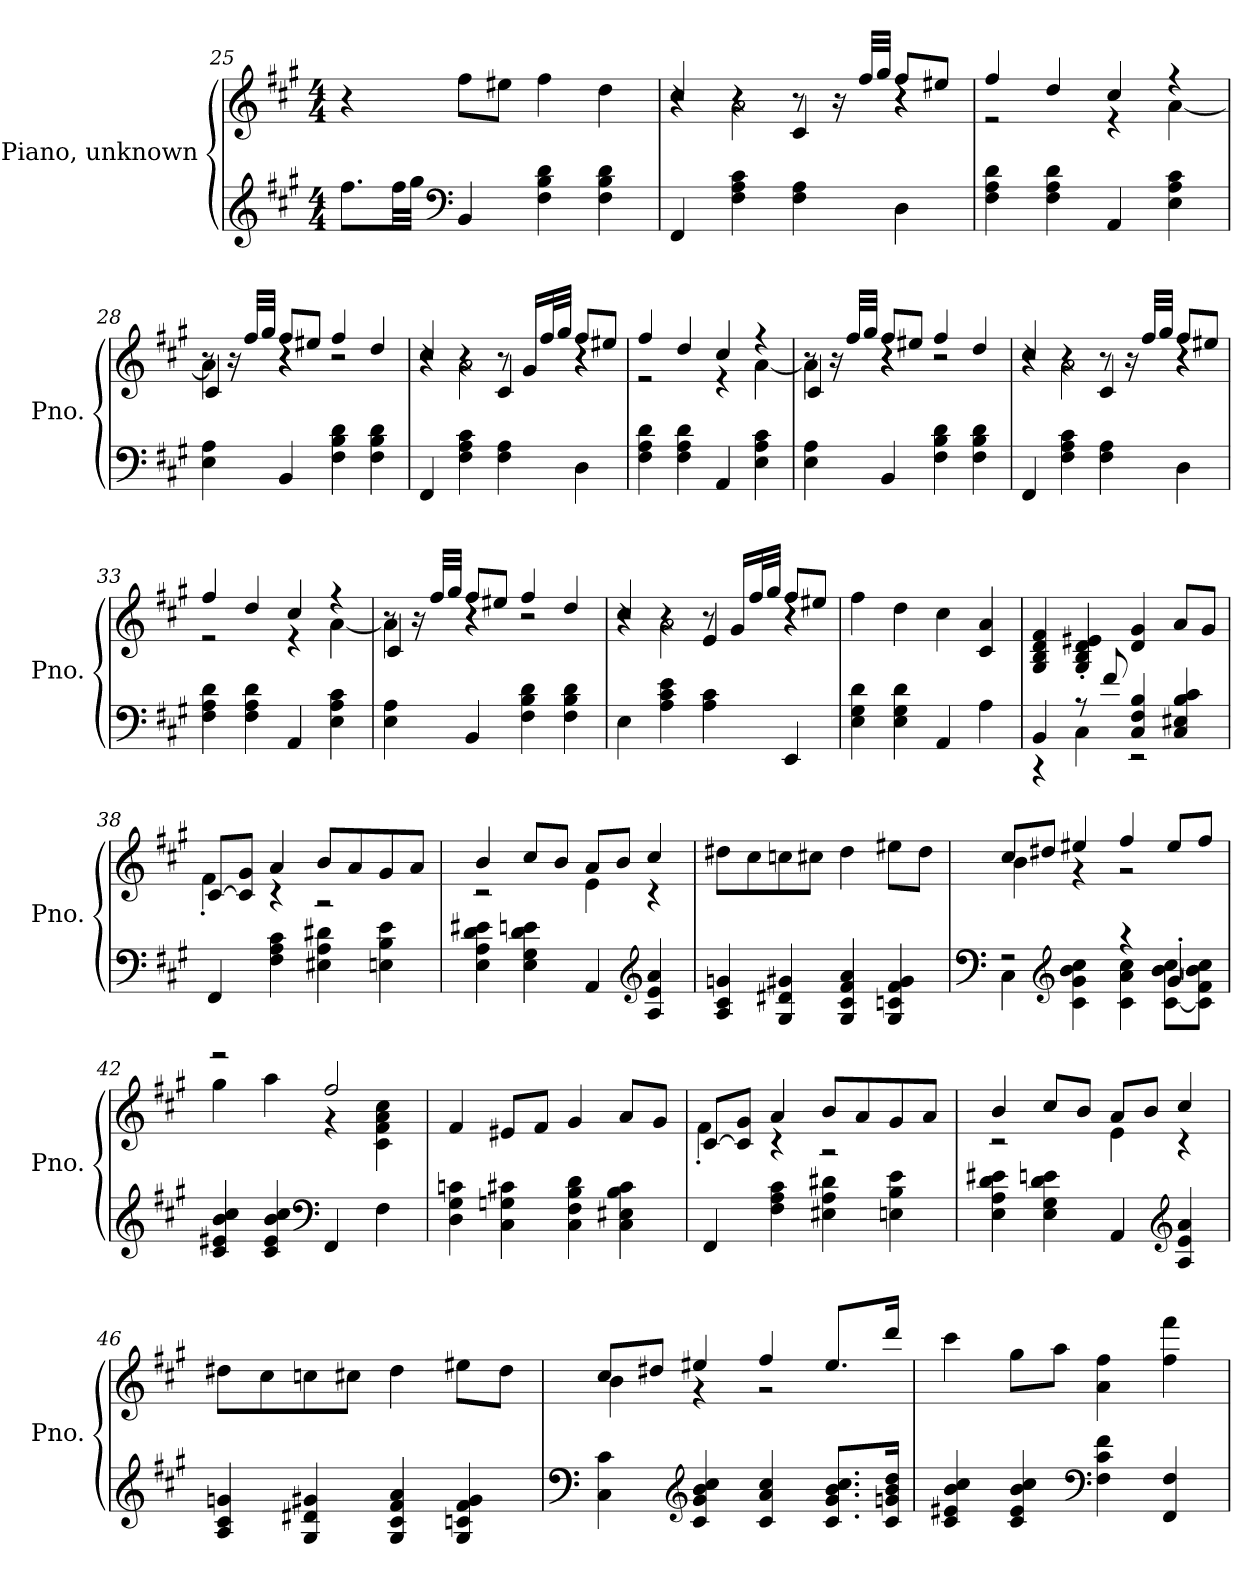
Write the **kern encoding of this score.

**kern	**kern
*part1	*part1
*staff2	*staff1
*I"Piano, unknown	*
*I'Pno.	*
!!LO:PB:g=z
*clefG2	*clefG2
*k[f#c#g#]	*k[f#c#g#]
*M4/4	*M4/4
=25	=25
8.ff#\L	4r
32ff#\LL	.
32gg#\JJJ	.
*clefF4	*
4BB/	8ff#\L
.	8ee#X\J
4F#\ 4B\ 4d\	4ff#\
4F#\ 4B\ 4d\	4dd\
=26	=26
*	*^
*	*	*^
4FF#/	4cc#/	4r	2r
4F#\ 4A\ 4c#\	4r	2a\	.
4F#\ 4A\	8r	.	4c#/
.	16r	.	.
.	32ff#/LLL	.	.
.	32gg#/JJJ	.	.
4D\	8ff#/L	4r	4r
.	8ee#X/J	.	.
*	*	*v	*v
=27	=27	=27
4F#\ 4A\ 4d\	4ff#/	2r
4F#\ 4A\ 4d\	4dd/	.
4AA/	4cc#/	4r
4E\ 4A\ 4c#\	4r	[4a\
=28	=28	=28
*	*	*^
4E\ 4A\	8r	4a\]	4c#/
.	16r	.	.
.	32ff#/LLL	.	.
.	32gg#/JJJ	.	.
4BB/	8ff#/L	4r	4r
.	8ee#X/J	.	.
4F#\ 4B\ 4d\	4ff#/	2r	2r
4F#\ 4B\ 4d\	4dd/	.	.
!!LO:LB:g=z	!!	!!
=29	=29	=29	=29
4FF#/	4cc#/	4r	2r
4F#\ 4A\ 4c#\	4r	2a\	.
4F#\ 4A\	8r	.	4c#/
.	16g#/LL	.	.
.	32ff#/L	.	.
.	32gg#/JJJ	.	.
4D\	8ff#/L	4r	4r
.	8ee#X/J	.	.
*	*	*v	*v
=30	=30	=30
4F#\ 4A\ 4d\	4ff#/	2r
4F#\ 4A\ 4d\	4dd/	.
4AA/	4cc#/	4r
4E\ 4A\ 4c#\	4r	[4a\
=31	=31	=31
*	*	*^
4E\ 4A\	8r	4a\]	4c#/
.	16r	.	.
.	32ff#/LLL	.	.
.	32gg#/JJJ	.	.
4BB/	8ff#/L	4r	4r
.	8ee#X/J	.	.
4F#\ 4B\ 4d\	4ff#/	2r	2r
4F#\ 4B\ 4d\	4dd/	.	.
=32	=32	=32	=32
4FF#/	4cc#/	4r	2r
4F#\ 4A\ 4c#\	4r	2a\	.
4F#\ 4A\	8r	.	4c#/
.	16r	.	.
.	32ff#/LLL	.	.
.	32gg#/JJJ	.	.
4D\	8ff#/L	4r	4r
.	8ee#X/J	.	.
*	*	*v	*v
=33	=33	=33
4F#\ 4A\ 4d\	4ff#/	2r
4F#\ 4A\ 4d\	4dd/	.
4AA/	4cc#/	4r
4E\ 4A\ 4c#\	4r	[4a\
!!LO:LB:g=z
=34	=34	=34
*	*	*^
4E\ 4A\	8r	4a\]	4c#/
.	16r	.	.
.	32ff#/LLL	.	.
.	32gg#/JJJ	.	.
4BB/	8ff#/L	4r	4r
.	8ee#X/J	.	.
4F#\ 4B\ 4d\	4ff#/	2r	2r
4F#\ 4B\ 4d\	4dd/	.	.
=35	=35	=35	=35
4E\	4cc#/	4r	2r
4A\ 4c#\ 4e\	4r	2a\	.
4A\ 4c#\	8r	.	4e/
.	16g#/LL	.	.
.	32ff#/L	.	.
.	32gg#/JJJ	.	.
4EE/	8ff#/L	4r	4r
.	8ee#X/J	.	.
*	*v	*v	*v
=36	=36
4E\ 4G#\ 4d\	4ff#\
4E\ 4G#\ 4d\	4dd\
4AA/	4cc#\
4A\	4c#/ 4a/
=37	=37
*^	*
4BB/	4r	4G#/ 4B/ 4d/ 4f#/
8r	4C#\	4G#/' 4B/' 4d/' 4e#X/'
8f#/	.	.
4C#/ 4F#/ 4B/	2r	4d/ 4g#/
4C#/ 4E#X/ 4B/ 4c#/	.	8a/L
.	.	8g#/J
*v	*v	*
=38	=38
*	*^
4FF#/	[8c#/L	4f#'\
.	8c#/] 8g#/J	.
4F#\ 4A\ 4c#\	4a/	4r
4E#X\ 4A\ 4d#X\	8b/L	2r
.	8a/	.
4En\ 4B\ 4e\	8g#/	.
.	8a/J	.
!!LO:LB:g=z	!!
=39	=39	=39
4E\ 4A\ 4d\ 4e#X\	4b/	2r
4E\ 4G#\ 4d\ 4en\	8cc#/L	.
.	8b/J	.
4AA/	8a/L	4e\
.	8b/J	.
*clefG2	*	*
4A/ 4e/ 4a/	4cc#/	4r
*	*v	*v
=40	=40
4A/ 4c#/ 4gn/	8dd#X\L
.	8cc#\
4G#/ 4d#X/ 4g#X/	8ccn\
.	8cc#X\J
4G#/ 4c#/ 4f#/ 4a/	4dd#\
4G#/ 4cn/ 4f#/ 4g#/	8ee#X\L
.	8dd#\J
=41	=41
*clefF4	*
*^	*^
2r	4C#\	8cc#/L	4b\
.	.	8dd#X/J	.
*clefG2	*	*	*
.	4c#\ 4g#\ 4b\ 4cc#\	4ee#X/	4r
4r	4c#\ 4a\ 4cc#\	4ff#/	2r
4g#'/	[8c#\ [8b\ [8cc#\L	8ee#/L	.
.	8c#\] 8f#\ 8b\] 8cc#\]J	8ff#/J	.
*v	*v	*	*
=42	=42	=42
4c#/ 4e#X/ 4b/ 4cc#/	2r	4gg#\
4c#/ 4e#/ 4b/ 4cc#/	.	4aa\
*clefF4	*	*
4FF#/	2ff#/	4r
4F#\	.	4c#\ 4f#\ 4a\ 4cc#\
*	*v	*v
!!LO:LB:g=z
=43	=43
4D\ 4G#\ 4cn\	4f#/
4C#\ 4Gn\ 4c#X\	8e#X/L
.	8f#/J
4C#\ 4F#\ 4B\ 4d\	4g#/
4C#\ 4E#X\ 4B\ 4c#\	8a/L
.	8g#/J
=44	=44
*	*^
4FF#/	[8c#/L	4f#'\
.	8c#/] 8g#/J	.
4F#\ 4A\ 4c#\	4a/	4r
4E#X\ 4A\ 4d#X\	8b/L	2r
.	8a/	.
4En\ 4B\ 4e\	8g#/	.
.	8a/J	.
=45	=45	=45
4E\ 4A\ 4d\ 4e#X\	4b/	2r
4E\ 4G#\ 4d\ 4en\	8cc#/L	.
.	8b/J	.
4AA/	8a/L	4e\
.	8b/J	.
*clefG2	*	*
4A/ 4e/ 4a/	4cc#/	4r
*	*v	*v
=46	=46
4A/ 4c#/ 4gn/	8dd#X\L
.	8cc#\
4G#/ 4d#X/ 4g#X/	8ccn\
.	8cc#X\J
4G#/ 4c#/ 4f#/ 4a/	4dd#\
4G#/ 4cn/ 4f#/ 4g#/	8ee#X\L
.	8dd#\J
!!LO:LB:g=z
=47	=47
*clefF4	*
*	*^
4C#\ 4c#\	8cc#/L	4b\
.	8dd#X/J	.
*clefG2	*	*
4c#/ 4g#/ 4b/ 4cc#/	4ee#X/	4r
4c#/ 4a/ 4cc#/	4ff#/	2r
8.c#/ 8.g#/ 8.b/ 8.cc#/L	8.ee#/L	.
16c#/ 16gn/ 16b/ 16dd/Jk	16ddd/Jk	.
*	*v	*v
=48	=48
4c#/ 4e#X/ 4b/ 4cc#/	4ccc#\
4c#/ 4e#/ 4b/ 4cc#/	8gg#\L
.	8aa\J
*clefF4	*
4F#\ 4c#\ 4f#\	4a\ 4ff#\
4FF#/ 4F#/	4ff#\ 4fff#\
=	=
*-	*-
